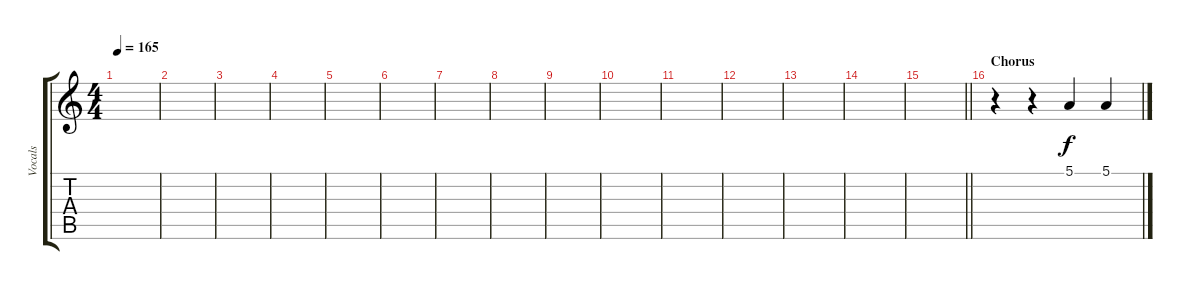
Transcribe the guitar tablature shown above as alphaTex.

\track ("Vocals" "Vocals") {instrument choiraahs}
\staff {score tabs}
\tuning (E4 B3 G3 D3 A2 E2) {hide}
\ts (4 4)
\tempo 165
\clef g2
\ks c
|
|
|
|
|
|
|
|
|
|
|
|
|
|
\barLineRight lightlight
|
\section ("" "Chorus")
r.4 r.4 5.1.4 5.1.4
